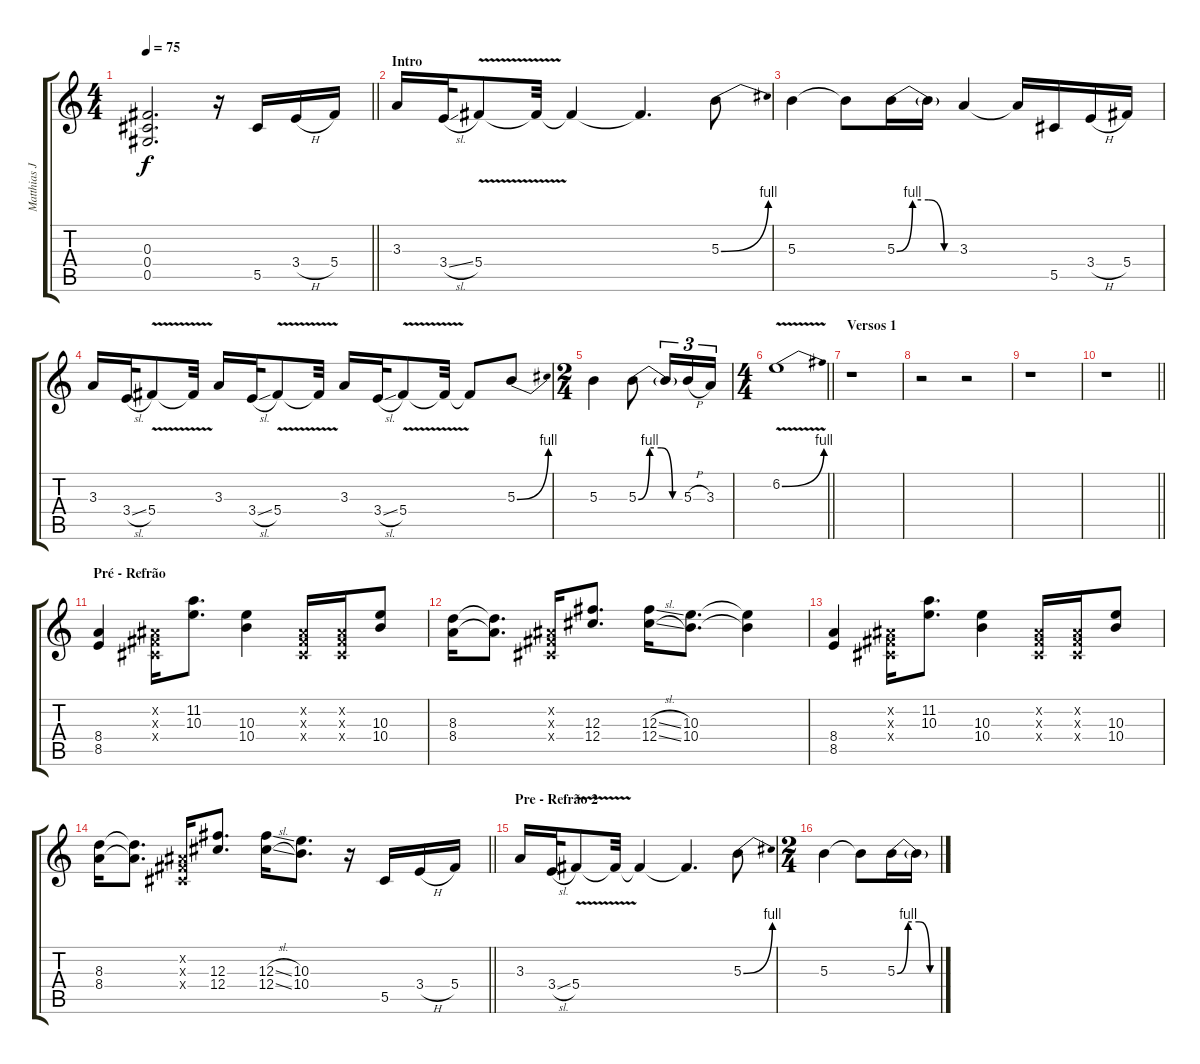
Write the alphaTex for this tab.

\track ("Matthias Jabs" "Matthias J") {instrument acousticguitarsteel}
\staff {score tabs}
\tuning (Eb4 Bb3 Gb3 Db3 Ab2 Eb2) {hide}
\ts (4 4)
\tempo 75
\clef g2
\barLineRight lightlight
\ks c
(0.3 0.4 0.5).2{d dy f instrument acousticguitarsteel} r.16 5.5.16 3.4{h}.16 5.4.16 |
\section ("" "Intro")
3.3.16 3.4{sl}.32 5.4{v}.8 5.4{t}.32 5.4{t}.4 5.4{t}.4{d} 5.3{be (bend 0 0 60 4)}.8 |
5.3.4 5.3{t}.8 5.3{be (custom 0 0 15 4 30 4 45 0 60 0)}.16 5.3{t}.16 3.3.4 3.3{t}.16 5.5.16 3.4{h}.16 5.4.16 |
3.3.16 3.4{sl}.32 5.4{v}.8 5.4{t}.32 3.3.16 3.4{sl}.32 5.4{v}.8 5.4{t}.32 3.3.16 3.4{sl}.32 5.4{v}.8 5.4{t}.32 5.4{t}.8 5.3{be (bend 0 0 60 4)}.8 |
\ts (2 4)
5.3.4 5.3{be (custom 0 0 15 4 30 4 45 0 60 0)}.8 5.3{t}.16{tu (3 2)} 5.3{h}.16{tu (3 2)} 3.3.16{tu (3 2)} |
\ts (4 4)
\barLineRight lightlight
6.2{be (bend 0 0 60 4) v}.1 |
\section ("" "Versos 1")
r.1 |
r.2 r.2 |
r.1 |
\barLineRight lightlight
r.1 |
\section ("" "Pré - Refrão")
(8.4 8.5).4 (0.2{x} 0.3{x} 0.4{x}).16 (11.2 10.3).8{d} (10.3 10.4).4 (0.2{x} 0.3{x} 0.4{x}).16 (0.2{x} 0.3{x} 0.4{x}).16 (10.3 10.4).8 |
(8.3 8.4).16 (8.3{t} 8.4{t}).8{d} (0.2{x} 0.3{x} 0.4{x}).16 (12.3 12.4).8{d} (12.3{sl} 12.4{sl}).16 (10.3 10.4).8{d} (10.3{t} 10.4{t}).4 |
(8.4 8.5).4 (0.2{x} 0.3{x} 0.4{x}).16 (11.2 10.3).8{d} (10.3 10.4).4 (0.2{x} 0.3{x} 0.4{x}).16 (0.2{x} 0.3{x} 0.4{x}).16 (10.3 10.4).8 |
\barLineRight lightlight
(8.3 8.4).16 (8.3{t} 8.4{t}).8{d} (0.2{x} 0.3{x} 0.4{x}).16 (12.3 12.4).8{d} (12.3{sl} 12.4{sl}).16 (10.3 10.4).8{d} r.16 5.5.16 3.4{h}.16 5.4.16 |
\section ("" "Pre - Refrão 2")
3.3.16 3.4{sl}.32 5.4{v}.8 5.4{t}.32 5.4{t}.4 5.4{t}.4{d} 5.3{be (bend 0 0 60 4)}.8 |
\ts (2 4)
5.3.4 5.3{t}.8 5.3{be (custom 0 0 15 4 30 4 45 0 60 0)}.16 5.3{t}.16
